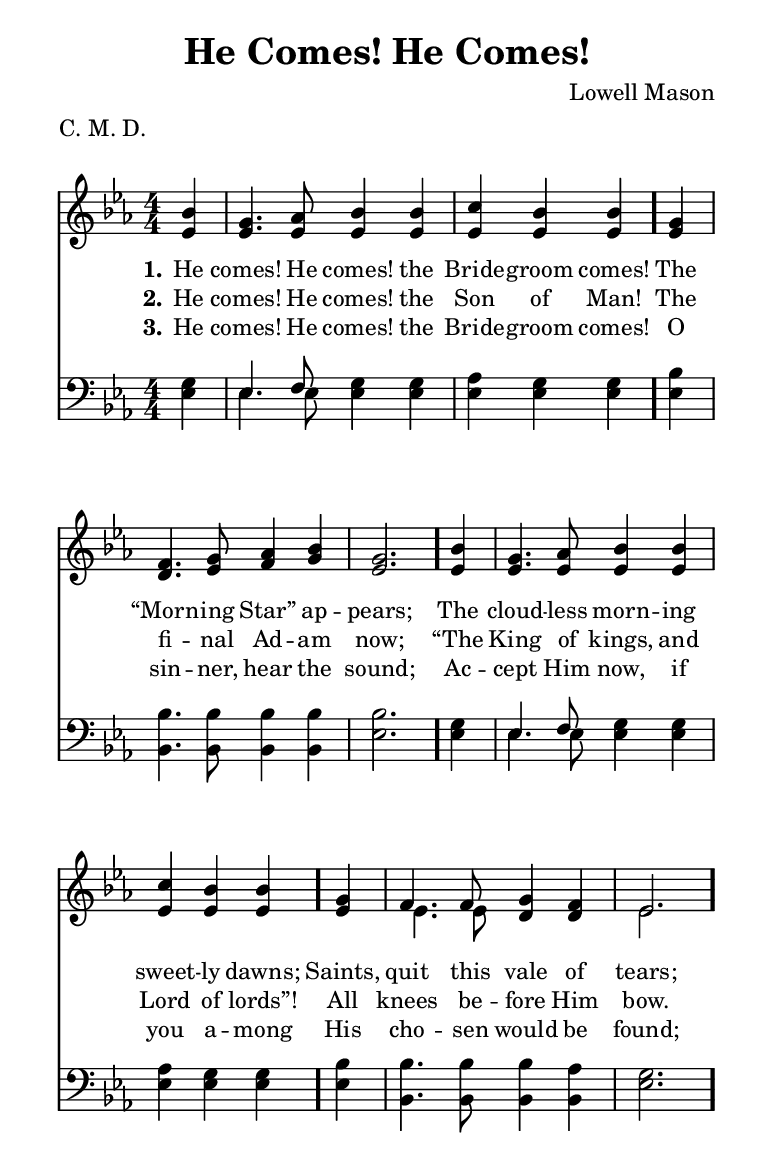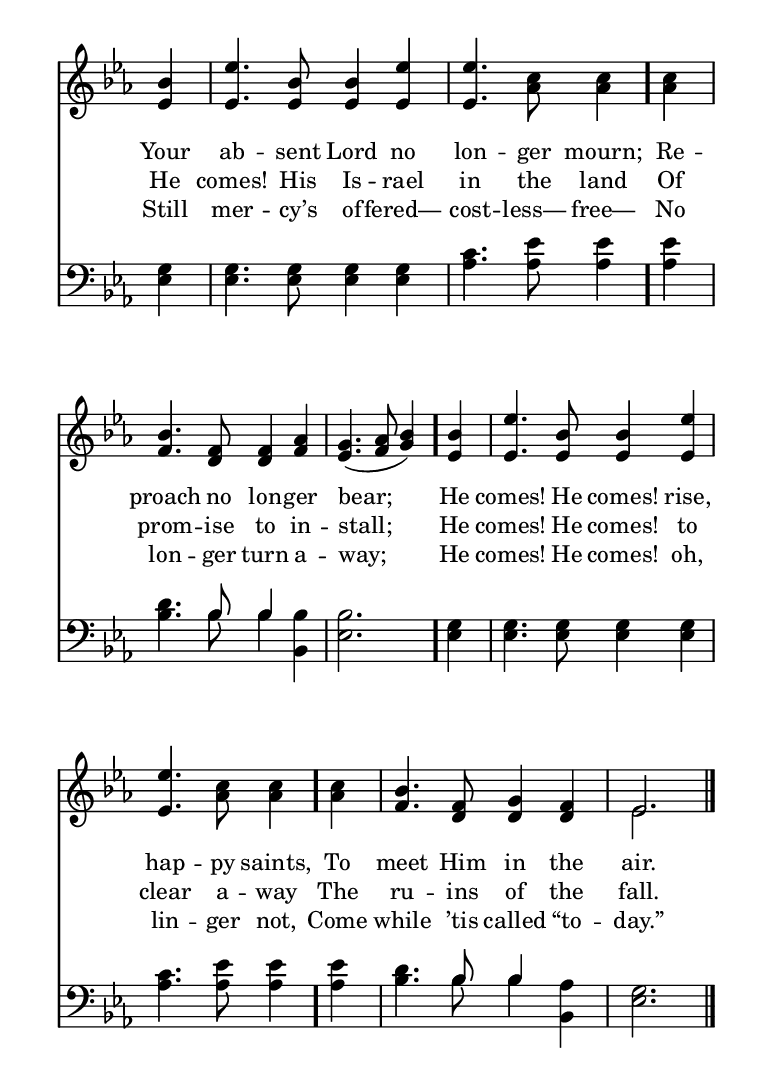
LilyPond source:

\include "common/global.ily"
\paper {
  \include "common/paper.ily"
}

\header{
  %gospel
  hymnnumber = "17"
  title = "He Comes! He Comes!"
  tunename = "Ostend"
  meter = "C. M. D."
  poet = "" % not found at hymnary.org
  composer = "Lowell Mason" % see https://hymnary.org/tune/ostend_mason
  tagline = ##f
}

% for fermata in MIDI
ta = { \tempo 4=90 }
tb = { \tempo 4=45 }

patternAA = { c4 | c4. c8 c4 c4 | c4 c4 c4    } % Line 1 / 3 all
patternAB = { c4 | c4. c8 c4 c4 | c4. c8 c4   } % Line 5 / 7 all
patternAC = { c4 | c4. c8 c4 c4 | c4.( c8 c4) } % Line 6 soprano / alto

patternBA = { c4 | c4. c8 c4 c4 c2. } % Line 2 / 4 / 8 all, Line 6 tenor / bass

global = {
  \include "common/overrides.ily"
  \override Staff.TimeSignature.style = #'numbered
  \time 4/4
  \override Score.MetronomeMark.transparent = ##t % hide all fermata changes too
  \ta
  \key ees \major
  \partial 4
  \autoBeamOff
}

notesSoprano = {
\global
\relative c'' {

  \changePitch \patternAA { bes  | g aes bes bes   | c bes bes }
  \changePitch \patternBA { g    | f g aes bes     | g         }
  \changePitch \patternAA { bes  | g aes bes bes   | c bes bes }
  \changePitch \patternBA { g    | f f g f         | ees       }

  \changePitch \patternAB { bes' | ees bes bes ees | ees c c   }
  \changePitch \patternAC { c    | bes f f aes     | g aes bes }
  \changePitch \patternAB { bes  | ees bes bes ees | ees c c   }
  \changePitch \patternBA { c    | bes f g f       | ees       }

  \bar "|."

}
}

notesAlto = {
\global
\relative e' {

  \changePitch \patternAA { ees | ees ees ees ees | ees ees ees }
  \changePitch \patternBA { ees | d ees f g       | ees         }
  \changePitch \patternAA { ees | ees ees ees ees | ees ees ees }
  \changePitch \patternBA { ees | ees ees d d     | ees         }

  \changePitch \patternAB { ees | ees ees ees ees | ees aes aes }
  \changePitch \patternAC { aes | f d d f         | ees f g     }
  \changePitch \patternAB { ees | ees ees ees ees | ees aes aes }
  \changePitch \patternBA { aes | f d d d         | ees         }

}
}

notesTenor = {
\global
\relative a {

  \changePitch \patternAA { g   | ees f g g       | aes g g   }
  \changePitch \patternBA { bes | bes bes bes bes | bes       }
  \changePitch \patternAA { g   | ees f g g       | aes g g   }
  \changePitch \patternBA { bes | bes bes bes aes | g         }

  \changePitch \patternAB { g   | g g g g         | c ees ees }
  \changePitch \patternBA { ees | d bes bes bes   | bes       }
  \changePitch \patternAB { g   | g g g g         | c ees ees }
  \changePitch \patternBA { ees | d bes bes aes   | g         }

}
}

notesBass = {
\global
\relative f {

  \changePitch \patternAA { ees | ees ees ees ees  | ees ees ees }
  \changePitch \patternBA { ees | bes bes bes bes  | ees         }
  \changePitch \patternAA { ees | ees ees ees ees  | ees ees ees }
  \changePitch \patternBA { ees | bes bes bes bes  | ees         }

  \changePitch \patternAB { ees | ees ees ees ees  | aes aes aes }
  \changePitch \patternBA { aes | bes bes bes bes, | ees         }
  \changePitch \patternAB { ees | ees ees ees ees  | aes aes aes }
  \changePitch \patternBA { aes | bes bes bes bes, | ees         }

}
}

wordsA = \lyricmode {
\set stanza = "1."

He comes! He comes! the Bride -- groom comes! \bar "."
The “Morn -- ing Star” ap -- pears; \bar "." \eogbreak
The cloud -- less morn -- ing sweet -- ly dawns; \bar "."
Saints, quit this vale of tears; \bar "." \eogbreak
Your ab -- sent Lord no lon -- ger mourn; \bar "."
Re -- proach no lon -- ger bear; \bar "." \eogbreak
He comes! He comes! rise, hap -- py saints, \bar "."
To meet Him in the air. \bar "." \eogbreak

}

wordsB = \lyricmode {
\set stanza = "2."

He comes! He comes! the Son of Man!
The fi -- nal Ad -- am now;
“The King of kings, and Lord of lords”!
All knees be -- fore Him bow.
He comes! His Is -- rael in the land
Of prom -- ise to in -- stall;
He comes! He comes! to clear a -- way
The ru -- ins of the fall.

}

wordsC = \lyricmode {
\set stanza = "3."

He comes! He comes! the Bride -- groom comes!
O sin -- ner, hear the sound;
Ac -- cept Him now, if you a -- mong
His cho -- sen would be found;
Still mer -- cy’s of -- fered— cost -- less— free—
No lon -- ger turn a -- way;
He comes! He comes! oh, lin -- ger not,
Come while ’tis called “to -- day.”

}

\score {
  \context ChoirStaff <<
    \context Staff = upper <<
      \set Staff.autoBeaming = ##f
      \set ChoirStaff.systemStartDelimiter = #'SystemStartBar
      \set ChoirStaff.printPartCombineTexts = ##f
      \partcombine #'(2 . 11) \notesSoprano \notesAlto
      \context NullVoice = sopranos { \voiceOne << \notesSoprano >> }
      \context Lyrics = one   \lyricsto sopranos \wordsA
      \context Lyrics = two   \lyricsto sopranos \wordsB
      \context Lyrics = three \lyricsto sopranos \wordsC
      %\context Lyrics = four  \lyricsto sopranos \wordsD
      %\context Lyrics = five  \lyricsto sopranos \wordsE
    >>
    \context Staff = men <<
      \set Staff.autoBeaming = ##f
      \clef bass
      \set ChoirStaff.printPartCombineTexts = ##f
      \partcombine #'(2 . 11) \notesTenor \notesBass
    >>
  >>
  \layout {
    \include "common/layout.ily"
  }
  #(cond ((ly:get-option 'eog-midi-permitted) #{ \midi{
    \include "common/midi.ily"
  } #}))
}

\version "2.19.49"  % necessary for upgrading to future LilyPond versions.

% vi:set et ts=2 sw=2 ai nocindent syntax=lilypond:
